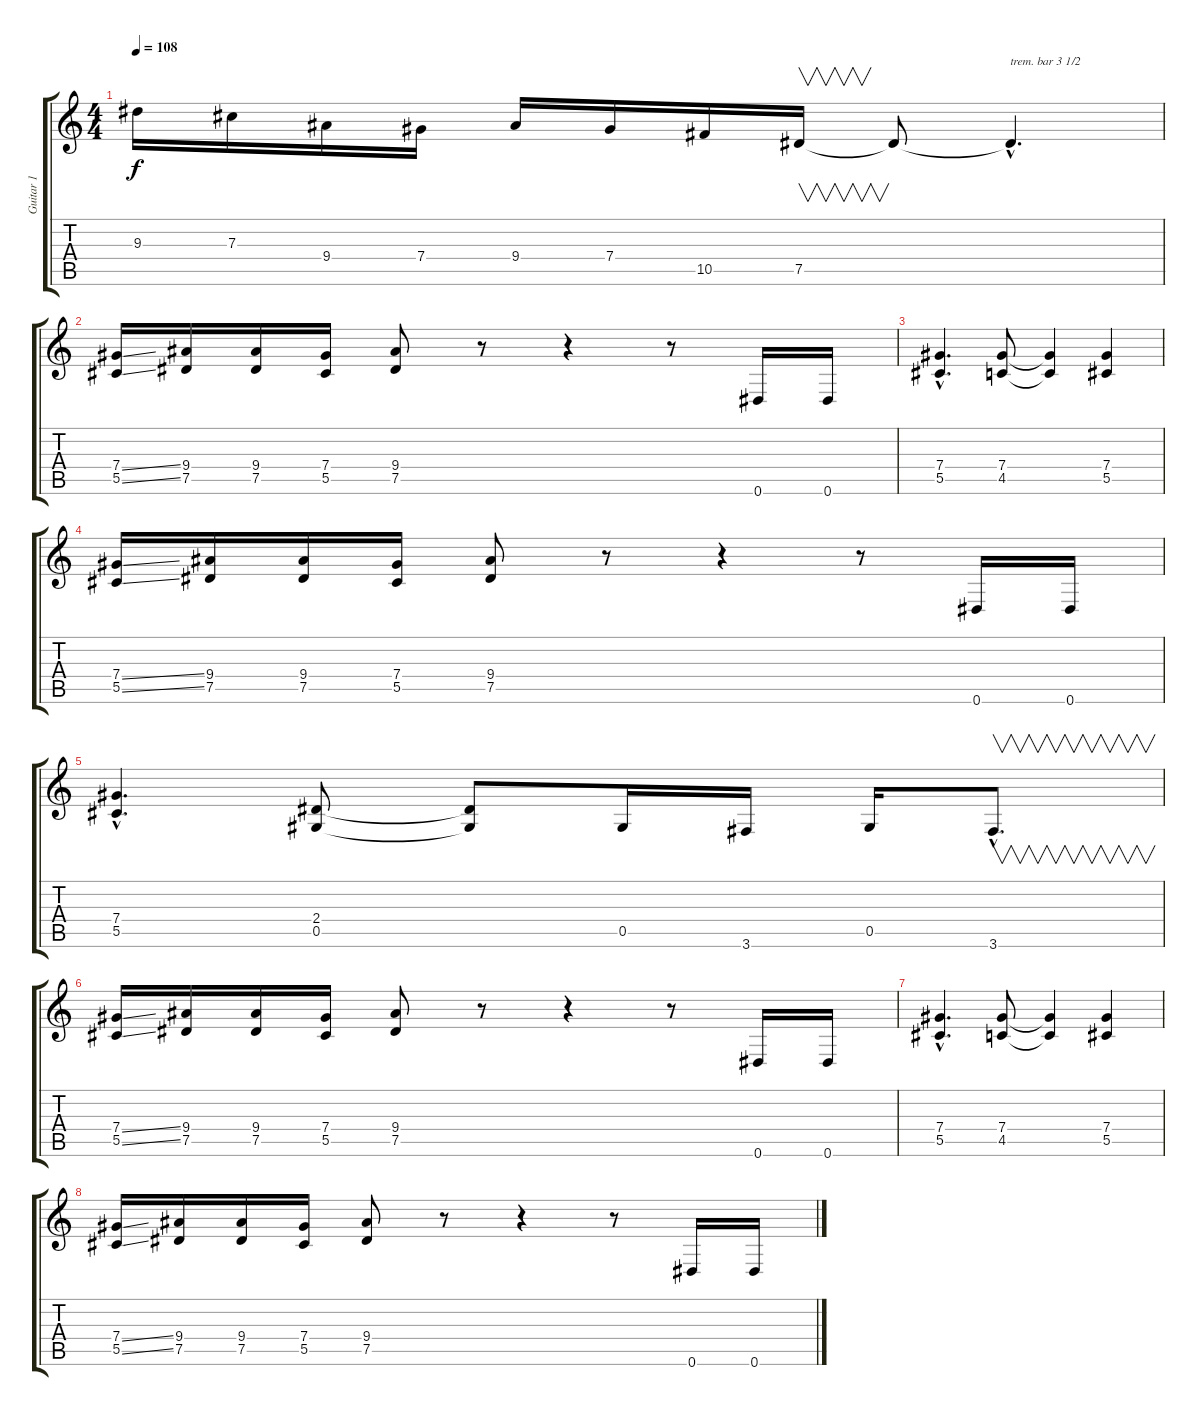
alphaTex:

\track ("Guitar 1" "Guitar 1") {instrument distortionguitar}
\staff {score tabs}
\tuning (Eb4 Bb3 Gb3 Db3 Ab2 Eb2) {hide}
\ts (4 4)
\tempo 108
\clef g2
\ks c
9.3.16{dy f} 7.3.16 9.4.16 7.4.16 9.4.16 7.4.16 10.5.16 7.5.16{v} 7.5{t}.8 7.5{hac t}.4{d txt "trem. bar 3 1/2"} |
(7.4{ss} 5.5{ss}).16 (9.4 7.5).16 (9.4 7.5).16 (7.4 5.5).16 (9.4 7.5).8 r.8 r.4 r.8 0.6.16 0.6.16 |
(7.4{hac} 5.5{hac}).4{d} (7.4 4.5).8 (7.4{t} 4.5{t}).4 (7.4 5.5).4 |
(7.4{ss} 5.5{ss}).16 (9.4 7.5).16 (9.4 7.5).16 (7.4 5.5).16 (9.4 7.5).8 r.8 r.4 r.8 0.6.16 0.6.16 |
(7.4{hac} 5.5{hac}).4{d} (2.4 0.5).8 (2.4{t} 0.5{t}).8 0.5.16 3.6.16 0.5.16 3.6{hac}.8{v d} |
(7.4{ss} 5.5{ss}).16 (9.4 7.5).16 (9.4 7.5).16 (7.4 5.5).16 (9.4 7.5).8 r.8 r.4 r.8 0.6.16 0.6.16 |
(7.4{hac} 5.5{hac}).4{d} (7.4 4.5).8 (7.4{t} 4.5{t}).4 (7.4 5.5).4 |
(7.4{ss} 5.5{ss}).16 (9.4 7.5).16 (9.4 7.5).16 (7.4 5.5).16 (9.4 7.5).8 r.8 r.4 r.8 0.6.16 0.6.16
